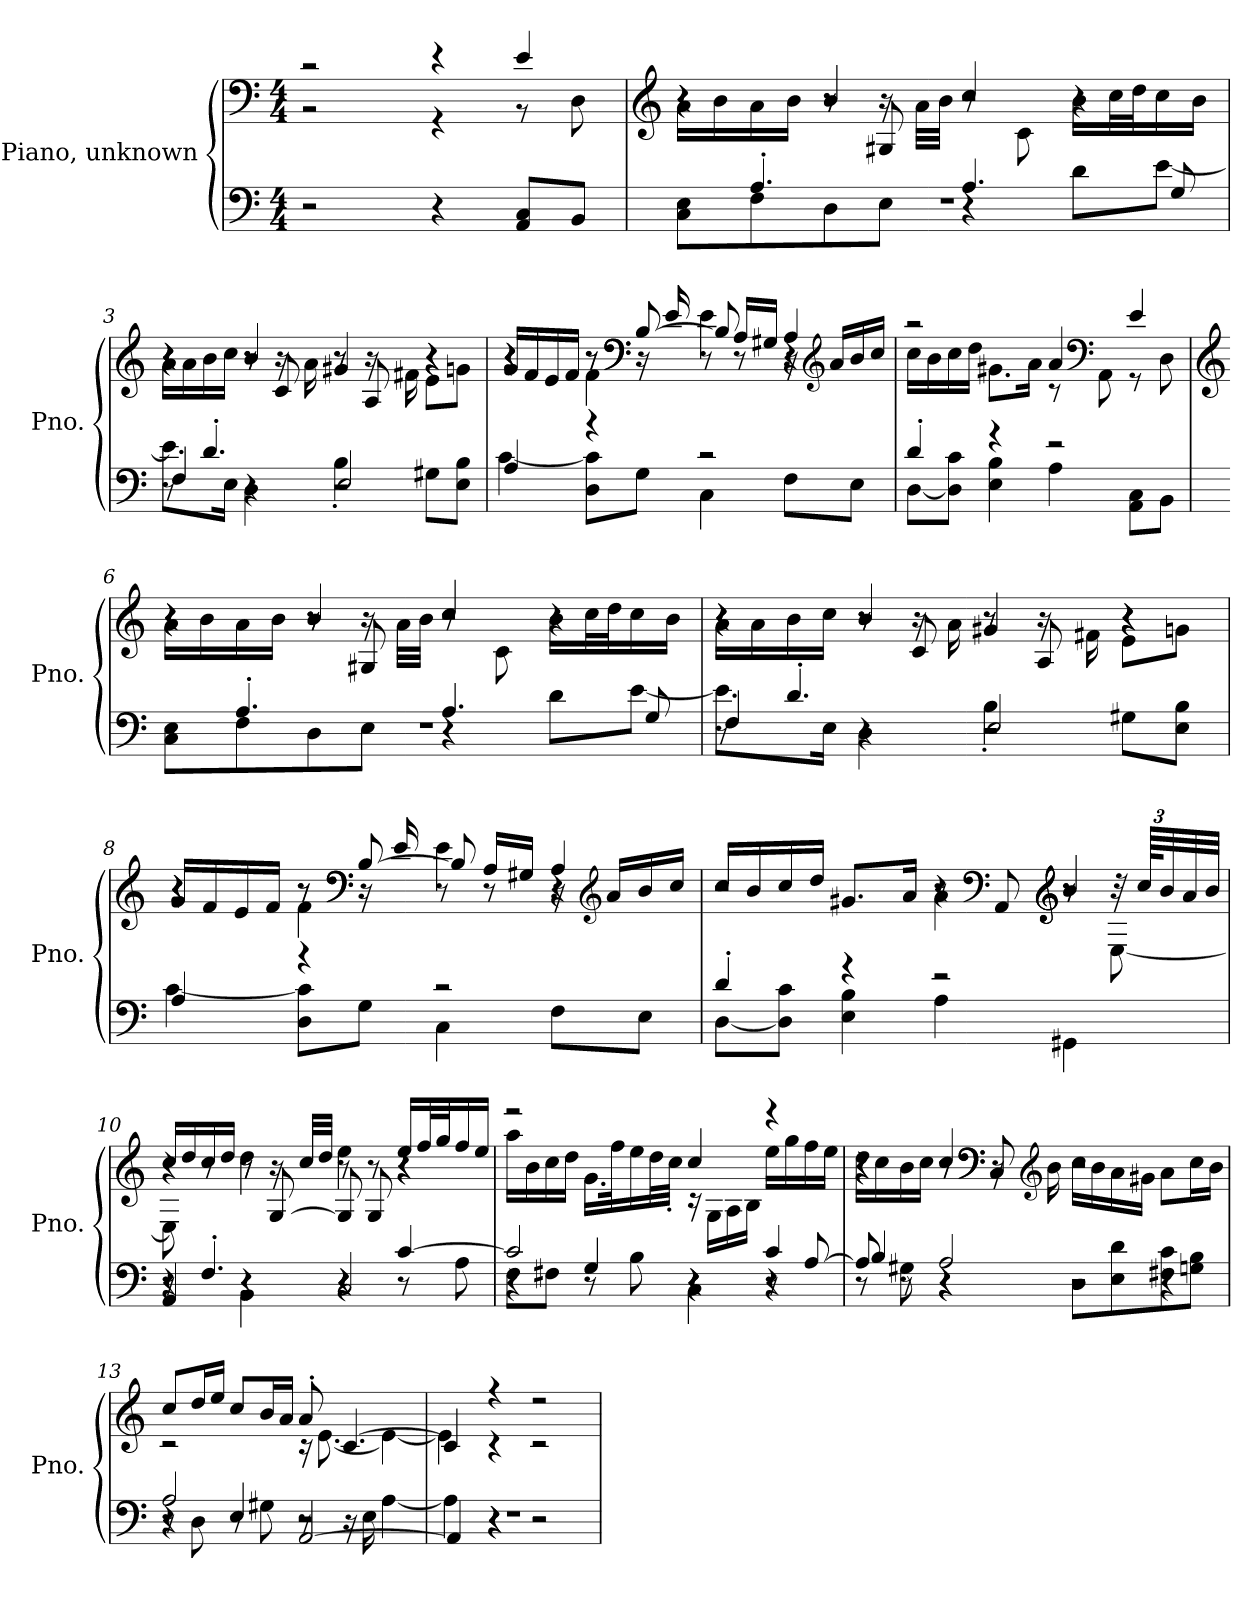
**kern	**kern
*part1	*part1
*staff2	*staff1
*I"Piano, unknown	*
*I'Pno.	*
*clefF4	*clefF4
*k[]	*k[]
*M4/4	*M4/4
*MM120	*MM120
=1	=1
*	*^
2r	2r	2r
4r	4r	4r
8AA/ 8C/L	4e/	8r
8BB/J	.	8D\
*	*v	*v
=2	=2
*	*clefG2
*^	*^
*	*^	*	*^
1r	8C\ 8E\L	8r	4r	16a\LL	4r
.	.	.	.	16b\	.
.	8F\	4.A'/	.	16a\	.
.	.	.	.	16b\JJ	.
.	8D\	.	4b/	8r	8r
.	8E\J	.	.	16r	8G#X/
.	.	.	.	32a\LLL	.
.	.	.	.	32b\JJJ	.
.	4r	4.A/	4cc/	8r	2r
.	.	.	.	8c\	.
.	8d\L	.	4r	16b\LL	.
.	.	.	.	32cc\L	.
.	.	.	.	32dd\J	.
.	[8e\J	8G/	.	16cc\	.
.	.	.	.	16b\JJ	.
=3	=3	=3	=3	=3	=3
8r	8.e\L]	4F/	4r	16a\LL	4r
.	.	.	.	16a\	.
4.d'/	.	.	.	16b\	.
.	16E\Jk	.	.	16cc\JJ	.
.	4D\	4r	4b/	8r	8r
.	.	.	.	16r	8c/
.	.	.	.	16a\	.
2r	4B'\	2E/	4g#X/	8r	8r
.	.	.	.	16r	8A/
.	.	.	.	16f#X\	.
.	8G#X\L	.	4r	8e\L	4r
.	8E\ 8B\J	.	.	8gn\J	.
*	*v	*v	*	*	*
!!LO:LB:g=z	!!	!!
=4	=4	=4	=4	=4
4A/	[4c\	16g/LL	4r	4r
.	.	16f/	.	.
.	.	16e/	.	.
.	.	16f/JJ	.	.
4r	8D\ 8c\]L	8r	4f\	8r
*	*	*clefF4	*	*
.	8G\J	16r	.	[8B/
.	.	16e/	.	.
2r	4C\	8r	4e\	8B/]
.	.	16A/LL	.	8r
.	.	16G#X/JJ	.	.
.	8F\L	16r	4r	4A/
*	*	*clefG2	*	*
.	.	16a/LL	.	.
.	8E\J	16b/	.	.
.	.	16cc/JJ	.	.
*	*	*	*v	*v
=5	=5	=5	=5
4d'/	[8D\L	2r	16cc\LL
.	.	.	16b\
.	8D\] 8c\J	.	16cc\
.	.	.	16dd\JJ
4r	4E\ 4B\	.	8.g#X\L
.	.	.	16a\Jk
2r	4A\	4a/	8r
*	*	*clefF4	*
.	.	.	8AA\
.	8AA\ 8C\L	4e/	8r
.	8BB\J	.	8D\
*v	*v	*	*
*	*v	*v
!!LO:LB:g=z
=6	=6
*	*clefG2
*^	*^
*	*^	*	*^
1r	8C\ 8E\L	8r	4r	16a\LL	4r
.	.	.	.	16b\	.
.	8F\	4.A'/	.	16a\	.
.	.	.	.	16b\JJ	.
.	8D\	.	4b/	8r	8r
.	8E\J	.	.	16r	8G#X/
.	.	.	.	32a\LLL	.
.	.	.	.	32b\JJJ	.
.	4r	4.A/	4cc/	8r	2r
.	.	.	.	8c\	.
.	8d\L	.	4r	16b\LL	.
.	.	.	.	32cc\L	.
.	.	.	.	32dd\J	.
.	[8e\J	8G/	.	16cc\	.
.	.	.	.	16b\JJ	.
=7	=7	=7	=7	=7	=7
8r	8.e\L]	4F/	4r	16a\LL	4r
.	.	.	.	16a\	.
4.d'/	.	.	.	16b\	.
.	16E\Jk	.	.	16cc\JJ	.
.	4D\	4r	4b/	8r	8r
.	.	.	.	16r	8c/
.	.	.	.	16a\	.
2r	4B'\	2E/	4g#X/	8r	8r
.	.	.	.	16r	8A/
.	.	.	.	16f#X\	.
.	8G#X\L	.	4r	8e\L	4r
.	8E\ 8B\J	.	.	8gn\J	.
*	*v	*v	*	*	*
!!LO:LB:g=z	!!	!!
=8	=8	=8	=8	=8
4A/	[4c\	16g/LL	4r	4r
.	.	16f/	.	.
.	.	16e/	.	.
.	.	16f/JJ	.	.
4r	8D\ 8c\]L	8r	4f\	8r
*	*	*clefF4	*	*
.	8G\J	16r	.	[8B/
.	.	16e/	.	.
2r	4C\	8r	4e\	8B/]
.	.	16A/LL	.	8r
.	.	16G#X/JJ	.	.
.	8F\L	16r	4r	4A/
*	*	*clefG2	*	*
.	.	16a/LL	.	.
.	8E\J	16b/	.	.
.	.	16cc/JJ	.	.
=9	=9	=9	=9	=9
4d'/	[8D\L	16cc/LL	2r	2r
.	.	16b/	.	.
.	8D\] 8c\J	16cc/	.	.
.	.	16dd/JJ	.	.
4r	4E\ 4B\	8.g#X/L	.	.
.	.	16a/Jk	.	.
2r	4A\	8r	4a\	4r
*	*	*clefF4	*	*
.	.	8AA/	.	.
*	*	*clefG2	*	*
.	4GG#X\	8r	8r	4b/
.	.	32r	[8E\	.
*	*	*Xbrackettup	*	*
.	.	96cc/KLLL	.	.
.	.	48b/	.	.
.	.	32a/	.	.
.	.	32b/JJJ	.	.
!!LO:LB:g=z	!!	!!
=10	=10	=10	=10	=10
*	*^	*	*	*
8r	4r	4AA/	16cc/LL	8E\]	4r
.	.	.	16dd/	.	.
4.F'/	.	.	16cc/	8r	.
.	.	.	16dd/JJ	.	.
.	4BB\	4r	8r	4dd\	8r
.	.	.	16r	.	[8G/
.	.	.	32cc/LLL	.	.
.	.	.	32dd/JJJ	.	.
4r	4r	2C/	8r	4ee\	8G/]
.	.	.	8G/	.	8r
[4c/	8r	.	16ee/LL	4r	4r
.	.	.	32ff/L	.	.
.	.	.	32gg/J	.	.
.	8A\	.	16ff/	.	.
.	.	.	16ee/JJ	.	.
*	*	*	*	*v	*v
=11	=11	=11	=11	=11
2c/]	8F\L	4r	2r	16aa\LL
.	.	.	.	16b\
.	8F#X\J	.	.	16cc\
.	.	.	.	16dd\JJ
.	8r	4G/	.	16.g\LL
.	.	.	.	32ff\K
.	8B\	.	.	16ee\
.	.	.	.	32dd\L
.	.	.	.	32cc'\JJJ
4r	4C\	4r	4cc/	16r
.	.	.	.	16G\LL
.	.	.	.	16A\
.	.	.	.	16B\JJ
8r	4r	4c/	4r	16ee\LL
.	.	.	.	16gg\
[8A/	.	.	.	16ff\
.	.	.	.	16ee\JJ
!!LO:LB:g=z
=12	=12	=12	=12	=12
*	*	*	*	*^
8A/]	8r	4B/	4r	16dd\LL	4r
.	.	.	.	16cc\	.
8r	8G#X\	.	.	16b\	.
.	.	.	.	16cc\JJ	.
4r	4r	2A/	4cc/	8r	8r
*	*	*	*clefF4	*	*
.	.	.	.	16r	8C/
*	*	*	*clefG2	*	*
.	.	.	.	16b\	.
2r	8D\L	.	2r	16cc\LL	2r
.	.	.	.	16b\	.
.	8E\ 8d\	.	.	16a\	.
.	.	.	.	16g#X\JJ	.
.	8F#X\ 8c\	4r	.	8a\L	.
.	8Gn\ 8B\J	.	.	16cc\L	.
.	.	.	.	16b\JJ	.
*	*	*	*	*v	*v
=13	=13	=13	=13	=13
2A/	8r	4r	8cc/L	2r
.	8D\	.	16dd/L	.
.	.	.	16ee/JJ	.
.	8r	4E/	8cc/L	.
.	8G#X\	.	16b/L	.
.	.	.	16a/JJ	.
2r	8r	[2AA/	8a'/	16r
.	.	.	.	[8.e\
.	16r	.	[4.c/	.
.	16E\	.	.	.
.	[4A\	.	.	4e\_
=14	=14	=14	=14	=14
1r	4A\]	4AA/]	4c/]	4e\]
.	4r	4r	4r	4r
.	2r	2r	2r	2r
*v	*v	*v	*	*
*	*v	*v
=	=
*-	*-
